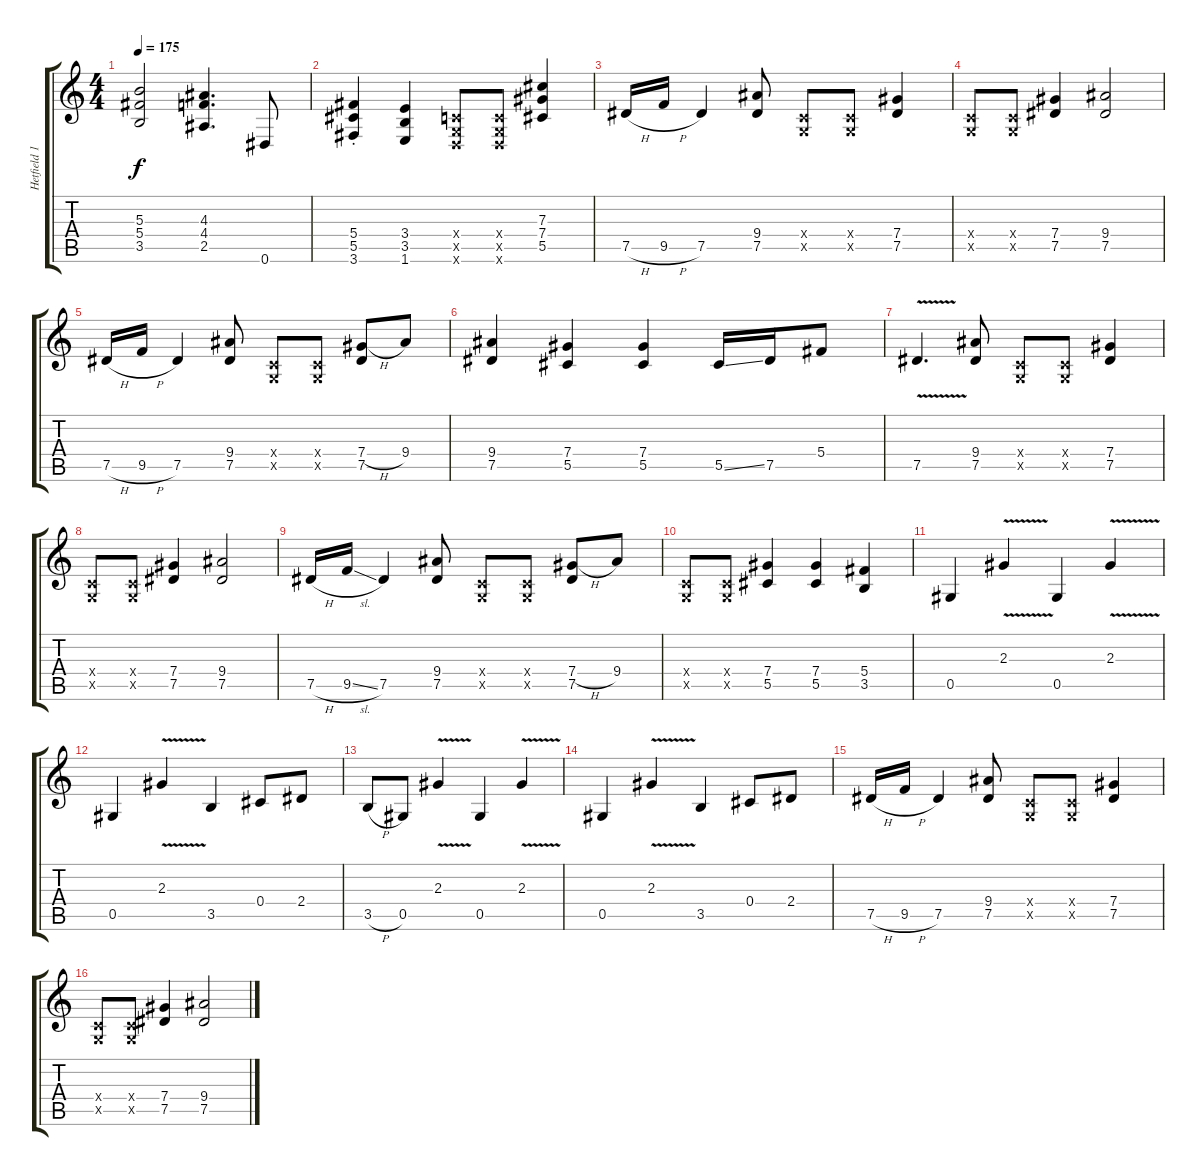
\track ("Hetfield 1" "Hetfield 1") {instrument distortionguitar}
\staff {score tabs}
\tuning (Eb4 Bb3 Gb3 Db3 Ab2 Eb2) {hide}
\ts (4 4)
\tempo 175
\clef g2
\ks c
(5.3 5.4 3.5).2{dy f} (4.3 4.4 2.5).4{d} 0.6.8 |
(5.4{st} 5.5{st} 3.6{st}).4 (3.4 3.5 1.6).4 (-1.4{x} -1.5{x} -1.6{x}).8 (-1.4{x} -1.5{x} -1.6{x}).8 (7.3 7.4 5.5).4 |
7.5{h}.16 9.5{h}.16 7.5.4 (9.4 7.5).8 (-1.4{x} -1.5{x}).8 (-1.4{x} -1.5{x}).8 (7.4 7.5).4 |
(-1.4{x} -1.5{x}).8 (-1.4{x} -1.5{x}).8 (7.4 7.5).4 (9.4 7.5).2 |
7.5{h}.16 9.5{h}.16 7.5.4 (9.4 7.5).8 (-1.4{x} -1.5{x}).8 (-1.4{x} -1.5{x}).8 (7.4{h} 7.5).8 9.4.8 |
(9.4 7.5).4 (7.4 5.5).4 (7.4 5.5).4 5.5{ss}.16 7.5.16 5.4.8 |
7.5{v}.4{d} (9.4 7.5).8 (-1.4{x} -1.5{x}).8 (-1.4{x} -1.5{x}).8 (7.4 7.5).4 |
(-1.4{x} -1.5{x}).8 (-1.4{x} -1.5{x}).8 (7.4 7.5).4 (9.4 7.5).2 |
7.5{h}.16 9.5{sl}.16 7.5.4 (9.4 7.5).8 (-1.4{x} -1.5{x}).8 (-1.4{x} -1.5{x}).8 (7.4{h} 7.5).8 9.4.8 |
(-1.4{x} -1.5{x}).8 (-1.4{x} -1.5{x}).8 (7.4 5.5).4 (7.4 5.5).4 (5.4 3.5).4 |
0.5.4 2.3{v}.4 0.5.4 2.3{v}.4 |
0.5.4 2.3{v}.4 3.5.4 0.4.8 2.4.8 |
3.5{h}.8 0.5.8 2.3{v}.4 0.5.4 2.3{v}.4 |
0.5.4 2.3{v}.4 3.5.4 0.4.8 2.4.8 |
7.5{h}.16 9.5{h}.16 7.5.4 (9.4 7.5).8 (-1.4{x} -1.5{x}).8 (-1.4{x} -1.5{x}).8 (7.4 7.5).4 |
(-1.4{x} -1.5{x}).8 (-1.4{x} -1.5{x}).8 (7.4 7.5).4 (9.4 7.5).2
